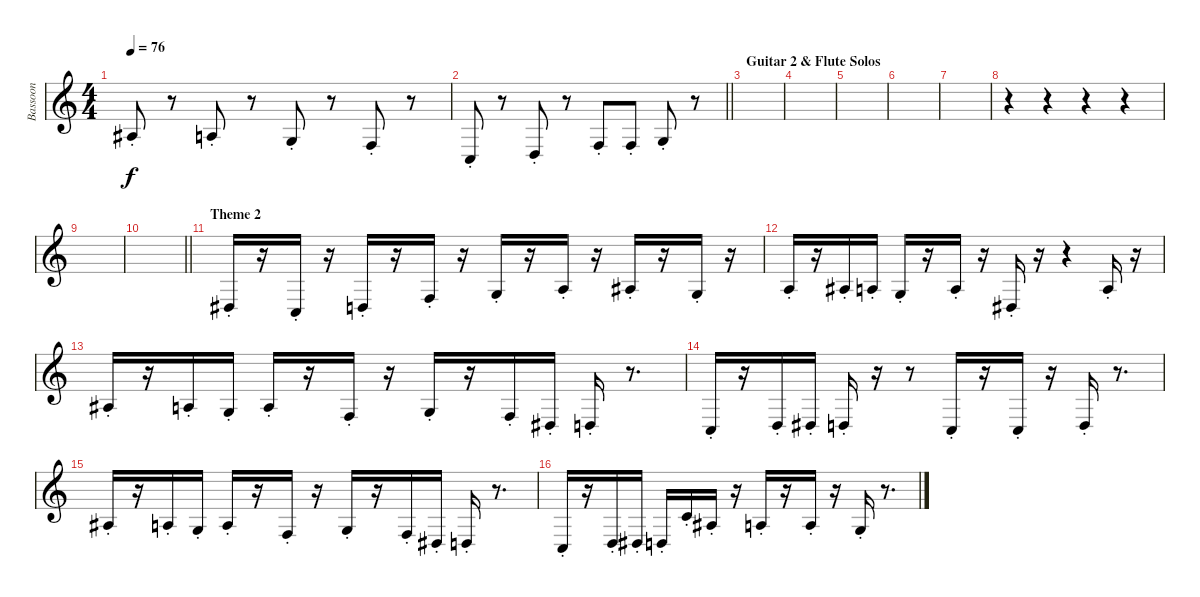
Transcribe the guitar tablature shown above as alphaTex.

\track ("Bassoon" "Bassoon") {instrument bassoon}
\staff {score}
\tuning (E4 B3 G3 D3 A2 E2) {hide}
\ts (4 4)
\tempo 76
\clef g2
\ks c
3.3{st}.8{dy f} r.8 2.3{st}.8 r.8 0.3{st}.8 r.8 3.4{st}.8 r.8 |
\barLineRight lightlight
3.5{st}.8 r.8 0.4{st}.8 r.8 3.4{st}.8 3.4{st}.8 0.3{st}.8 r.8 |
\section ("" "Guitar 2 & Flute Solos")
|
|
|
|
|
r.4 r.4 r.4 r.4 |
|
\barLineRight lightlight
|
\section ("" "Theme 2")
1.4{st}.16{volume 10} r.16 3.5{st}.16 r.16 0.4{st}.16 r.16 3.4{st}.16 r.16 0.3{st}.16 r.16 2.3{st}.16 r.16 3.3{st}.16 r.16 0.3{st}.16 r.16 |
2.3{st}.16 r.16 3.3{st}.16 2.3{st}.16 0.3{st}.16 r.16 2.3{st}.16 r.16 1.4{st}.16 r.16 r.4 2.3{st}.16 r.16 |
3.3{st}.16 r.16 2.3{st}.16 0.3{st}.16 2.3{st}.16 r.16 3.4{st}.16 r.16 5.4{st}.16 r.16 3.4{st}.16 1.4{st}.16 0.4{st}.16 r.8{d} |
3.5{st}.16 r.16 0.4{st}.16 1.4{st}.16 0.4{st}.16 r.16 r.8 3.5{st}.16 r.16 3.5{st}.16 r.16 0.4{st}.16 r.8{d} |
3.3{st}.16 r.16 2.3{st}.16 0.3{st}.16 2.3{st}.16 r.16 3.4{st}.16 r.16 5.4{st}.16 r.16 3.4{st}.16 1.4{st}.16 0.4{st}.16 r.8{d} |
3.5{st}.16 r.16 0.4{st}.16 1.4{st}.16 0.4{st}.16 5.3{st}.16 3.3{st}.16 r.16 2.3{st}.16 r.16 2.3{st}.16 r.16 0.3{st}.16 r.8{d}
